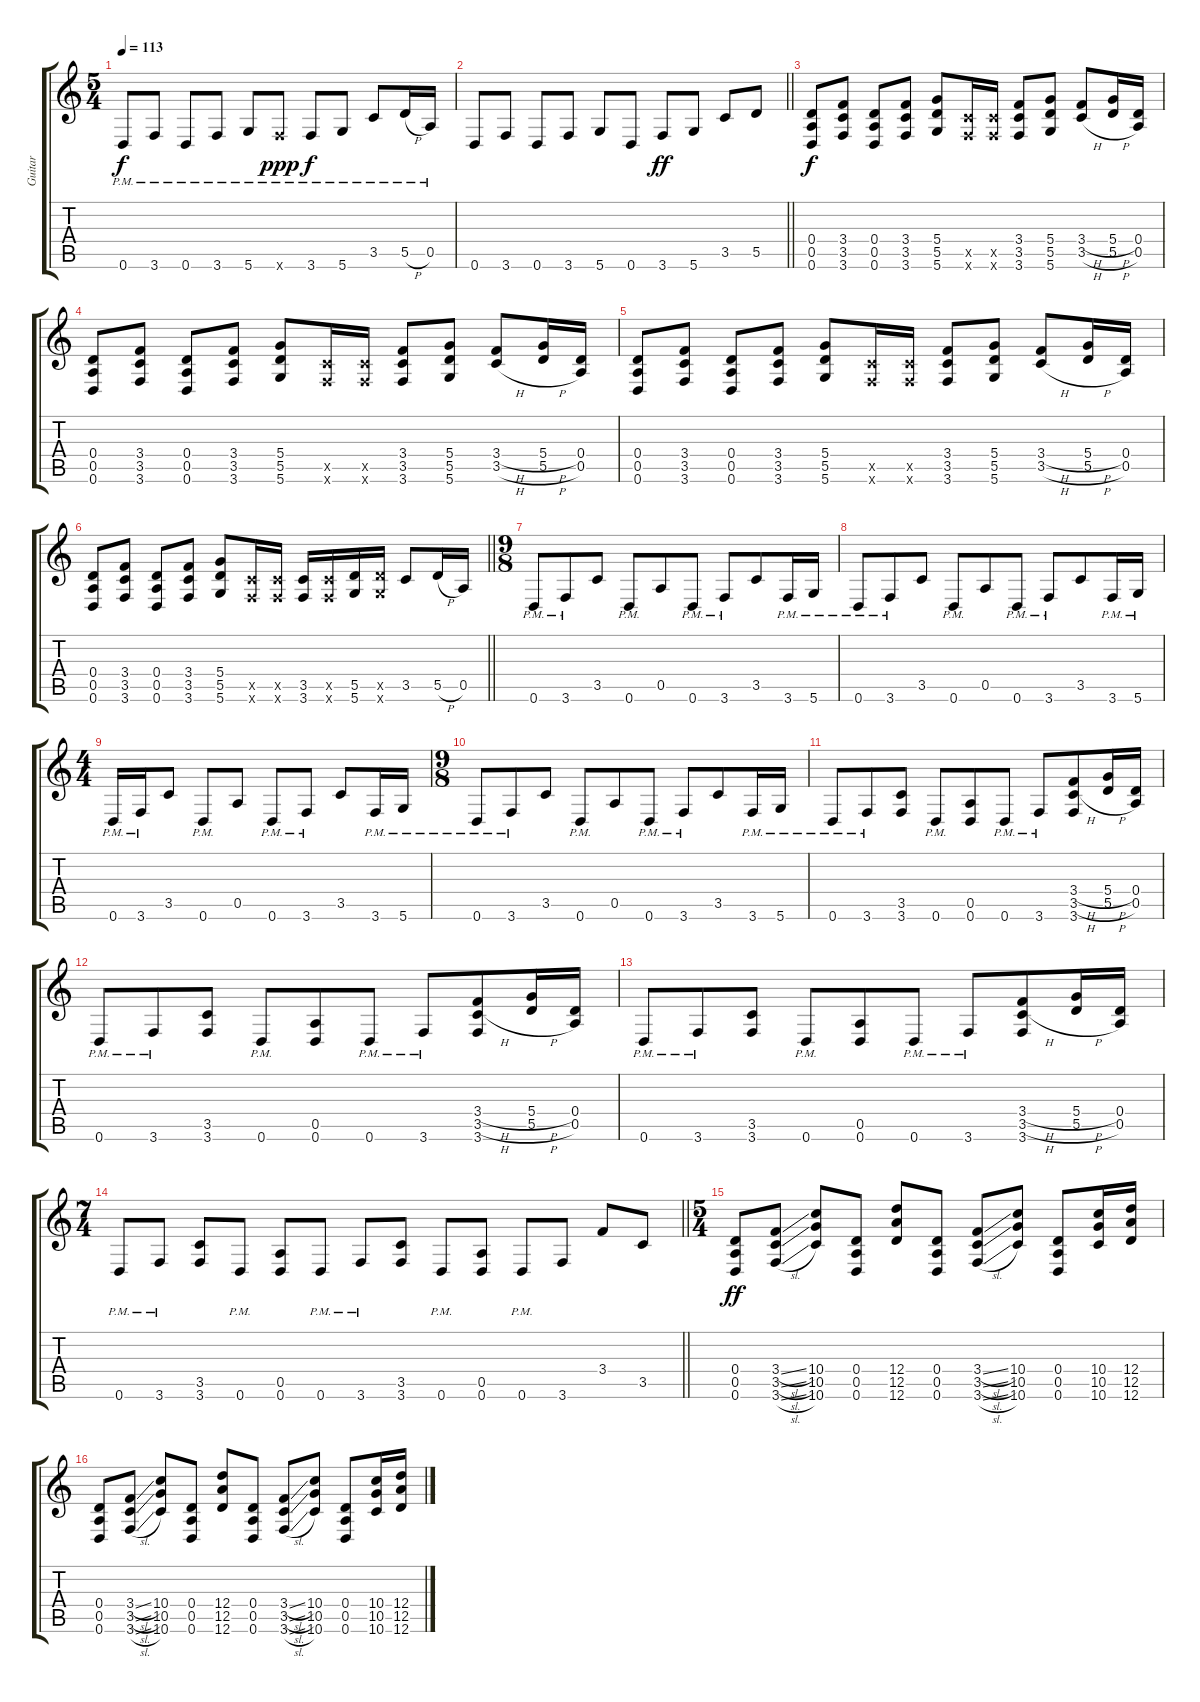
\track ("Guitar" "Guitar") {instrument overdrivenguitar}
\staff {score tabs}
\tuning (E4 B3 G3 D3 A2 D2) {hide}
\ts (5 4)
\tempo 113
\clef g2
\ks c
0.6{pm}.8{dy f} 3.6{pm}.8 0.6{pm}.8 3.6{pm}.8 5.6{pm}.8 3.6{pm x}.8{dy ppp} 3.6{pm}.8{dy f} 5.6{pm}.8 3.5{pm}.8 5.5{h pm}.16 0.5{pm}.16 |
\barLineRight lightlight
0.6.8 3.6.8 0.6.8 3.6.8 5.6.8 0.6.8 3.6.8{dy ff} 5.6.8 3.5.8 5.5.8 |
\section ("" "")
(0.4 0.5 0.6).8{dy f} (3.4 3.5 3.6).8 (0.4 0.5 0.6).8 (3.4 3.5 3.6).8 (5.4 5.5 5.6).8 (3.5{x} 3.6{x}).16 (3.5{x} 3.6{x}).16 (3.4 3.5 3.6).8 (5.4 5.5 5.6).8 (3.4{h} 3.5{h}).8 (5.4{h} 5.5{h}).16 (0.4 0.5).16 |
(0.4 0.5 0.6).8 (3.4 3.5 3.6).8 (0.4 0.5 0.6).8 (3.4 3.5 3.6).8 (5.4 5.5 5.6).8 (3.5{x} 3.6{x}).16 (3.5{x} 3.6{x}).16 (3.4 3.5 3.6).8 (5.4 5.5 5.6).8 (3.4{h} 3.5{h}).8 (5.4{h} 5.5{h}).16 (0.4 0.5).16 |
(0.4 0.5 0.6).8 (3.4 3.5 3.6).8 (0.4 0.5 0.6).8 (3.4 3.5 3.6).8 (5.4 5.5 5.6).8 (3.5{x} 3.6{x}).16 (3.5{x} 3.6{x}).16 (3.4 3.5 3.6).8 (5.4 5.5 5.6).8 (3.4{h} 3.5{h}).8 (5.4{h} 5.5{h}).16 (0.4 0.5).16 |
\barLineRight lightlight
(0.4 0.5 0.6).8 (3.4 3.5 3.6).8 (0.4 0.5 0.6).8 (3.4 3.5 3.6).8 (5.4 5.5 5.6).8 (3.5{x} 3.6{x}).16 (3.5{x} 3.6{x}).16 (3.5 3.6).16 (3.5{x} 3.6{x}).16 (5.5 5.6).16 (5.5{x} 5.6{x}).16 3.5.8 5.5{h}.16 0.5.16 |
\ts (9 8)
\section ("" "")
0.6{pm}.8 3.6{pm}.8 3.5.8 0.6{pm}.8 0.5.8 0.6{pm}.8 3.6{pm}.8 3.5.8 3.6{pm}.16 5.6{pm}.16 |
0.6{pm}.8 3.6{pm}.8 3.5.8 0.6{pm}.8 0.5.8 0.6{pm}.8 3.6{pm}.8 3.5.8 3.6{pm}.16 5.6{pm}.16 |
\ts (4 4)
0.6{pm}.16 3.6{pm}.16 3.5.8 0.6{pm}.8 0.5.8 0.6{pm}.8 3.6{pm}.8 3.5.8 3.6{pm}.16 5.6{pm}.16 |
\ts (9 8)
0.6{pm}.8 3.6{pm}.8 3.5.8 0.6{pm}.8 0.5.8 0.6{pm}.8 3.6{pm}.8 3.5.8 3.6{pm}.16 5.6{pm}.16 |
0.6{pm}.8 3.6{pm}.8 (3.5 3.6).8 0.6{pm}.8 (0.5 0.6).8 0.6{pm}.8 3.6{pm}.8 (3.4{h} 3.5{h} 3.6).8 (5.4{h} 5.5{h}).16 (0.4 0.5).16 |
0.6{pm}.8 3.6{pm}.8 (3.5 3.6).8 0.6{pm}.8 (0.5 0.6).8 0.6{pm}.8 3.6{pm}.8 (3.4{h} 3.5{h} 3.6).8 (5.4{h} 5.5{h}).16 (0.4 0.5).16 |
0.6{pm}.8 3.6{pm}.8 (3.5 3.6).8 0.6{pm}.8 (0.5 0.6).8 0.6{pm}.8 3.6{pm}.8 (3.4{h} 3.5{h} 3.6).8 (5.4{h} 5.5{h}).16 (0.4 0.5).16 |
\ts (7 4)
\barLineRight lightlight
0.6{pm}.8 3.6{pm}.8 (3.5 3.6).8 0.6{pm}.8 (0.5 0.6).8 0.6{pm}.8 3.6{pm}.8 (3.5 3.6).8 0.6{pm}.8 (0.5 0.6).8 0.6{pm}.8 3.6.8 3.4.8 3.5.8 |
\ts (5 4)
\section ("" "")
(0.4 0.5 0.6).8{dy ff} (3.4{sl} 3.5{sl} 3.6{sl}).8 (10.4 10.5 10.6).8 (0.4 0.5 0.6).8 (12.4 12.5 12.6).8 (0.4 0.5 0.6).8 (3.4{sl} 3.5{sl} 3.6{sl}).8 (10.4 10.5 10.6).8 (0.4 0.5 0.6).8 (10.4 10.5 10.6).16 (12.4 12.5 12.6).16 |
(0.4 0.5 0.6).8 (3.4{sl} 3.5{sl} 3.6{sl}).8 (10.4 10.5 10.6).8 (0.4 0.5 0.6).8 (12.4 12.5 12.6).8 (0.4 0.5 0.6).8 (3.4{sl} 3.5{sl} 3.6{sl}).8 (10.4 10.5 10.6).8 (0.4 0.5 0.6).8 (10.4 10.5 10.6).16 (12.4 12.5 12.6).16
